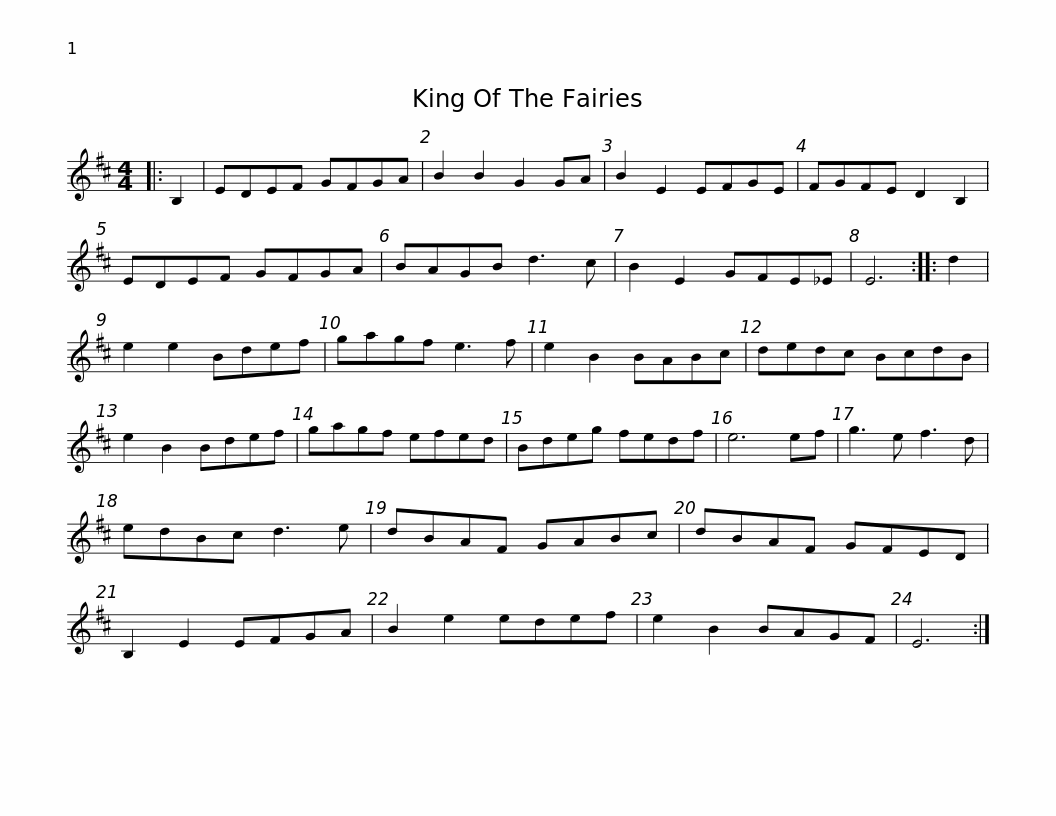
X:1
L:1/8
M:4/4
I:linebreak $
K:D
V:1 treble
V:1
|: B,2 | EDEF GFGA | B2 B2 G2 GA | B2 E2 EFGE | FGFE D2 B,2 | %5
 EDEF GFGA | BAGB d3 c |$ B2 E2 GFE_E | E6 :: d2 | %10
 e2 e2 Bdef | gagf e3 f | e2 B2 BABc | dedc BcdB | e2 B2 Bdef |$ %15
 gagf efed | Bdeg fedf | e6 ef | g3 e f3 d | edBc d3 e | %20
 dBAF GABc |$ dBAF GFED | B,2 E2 EFGA | B2 e2 edef | e2 B2 BAGF | %25
 E6 :| %26
